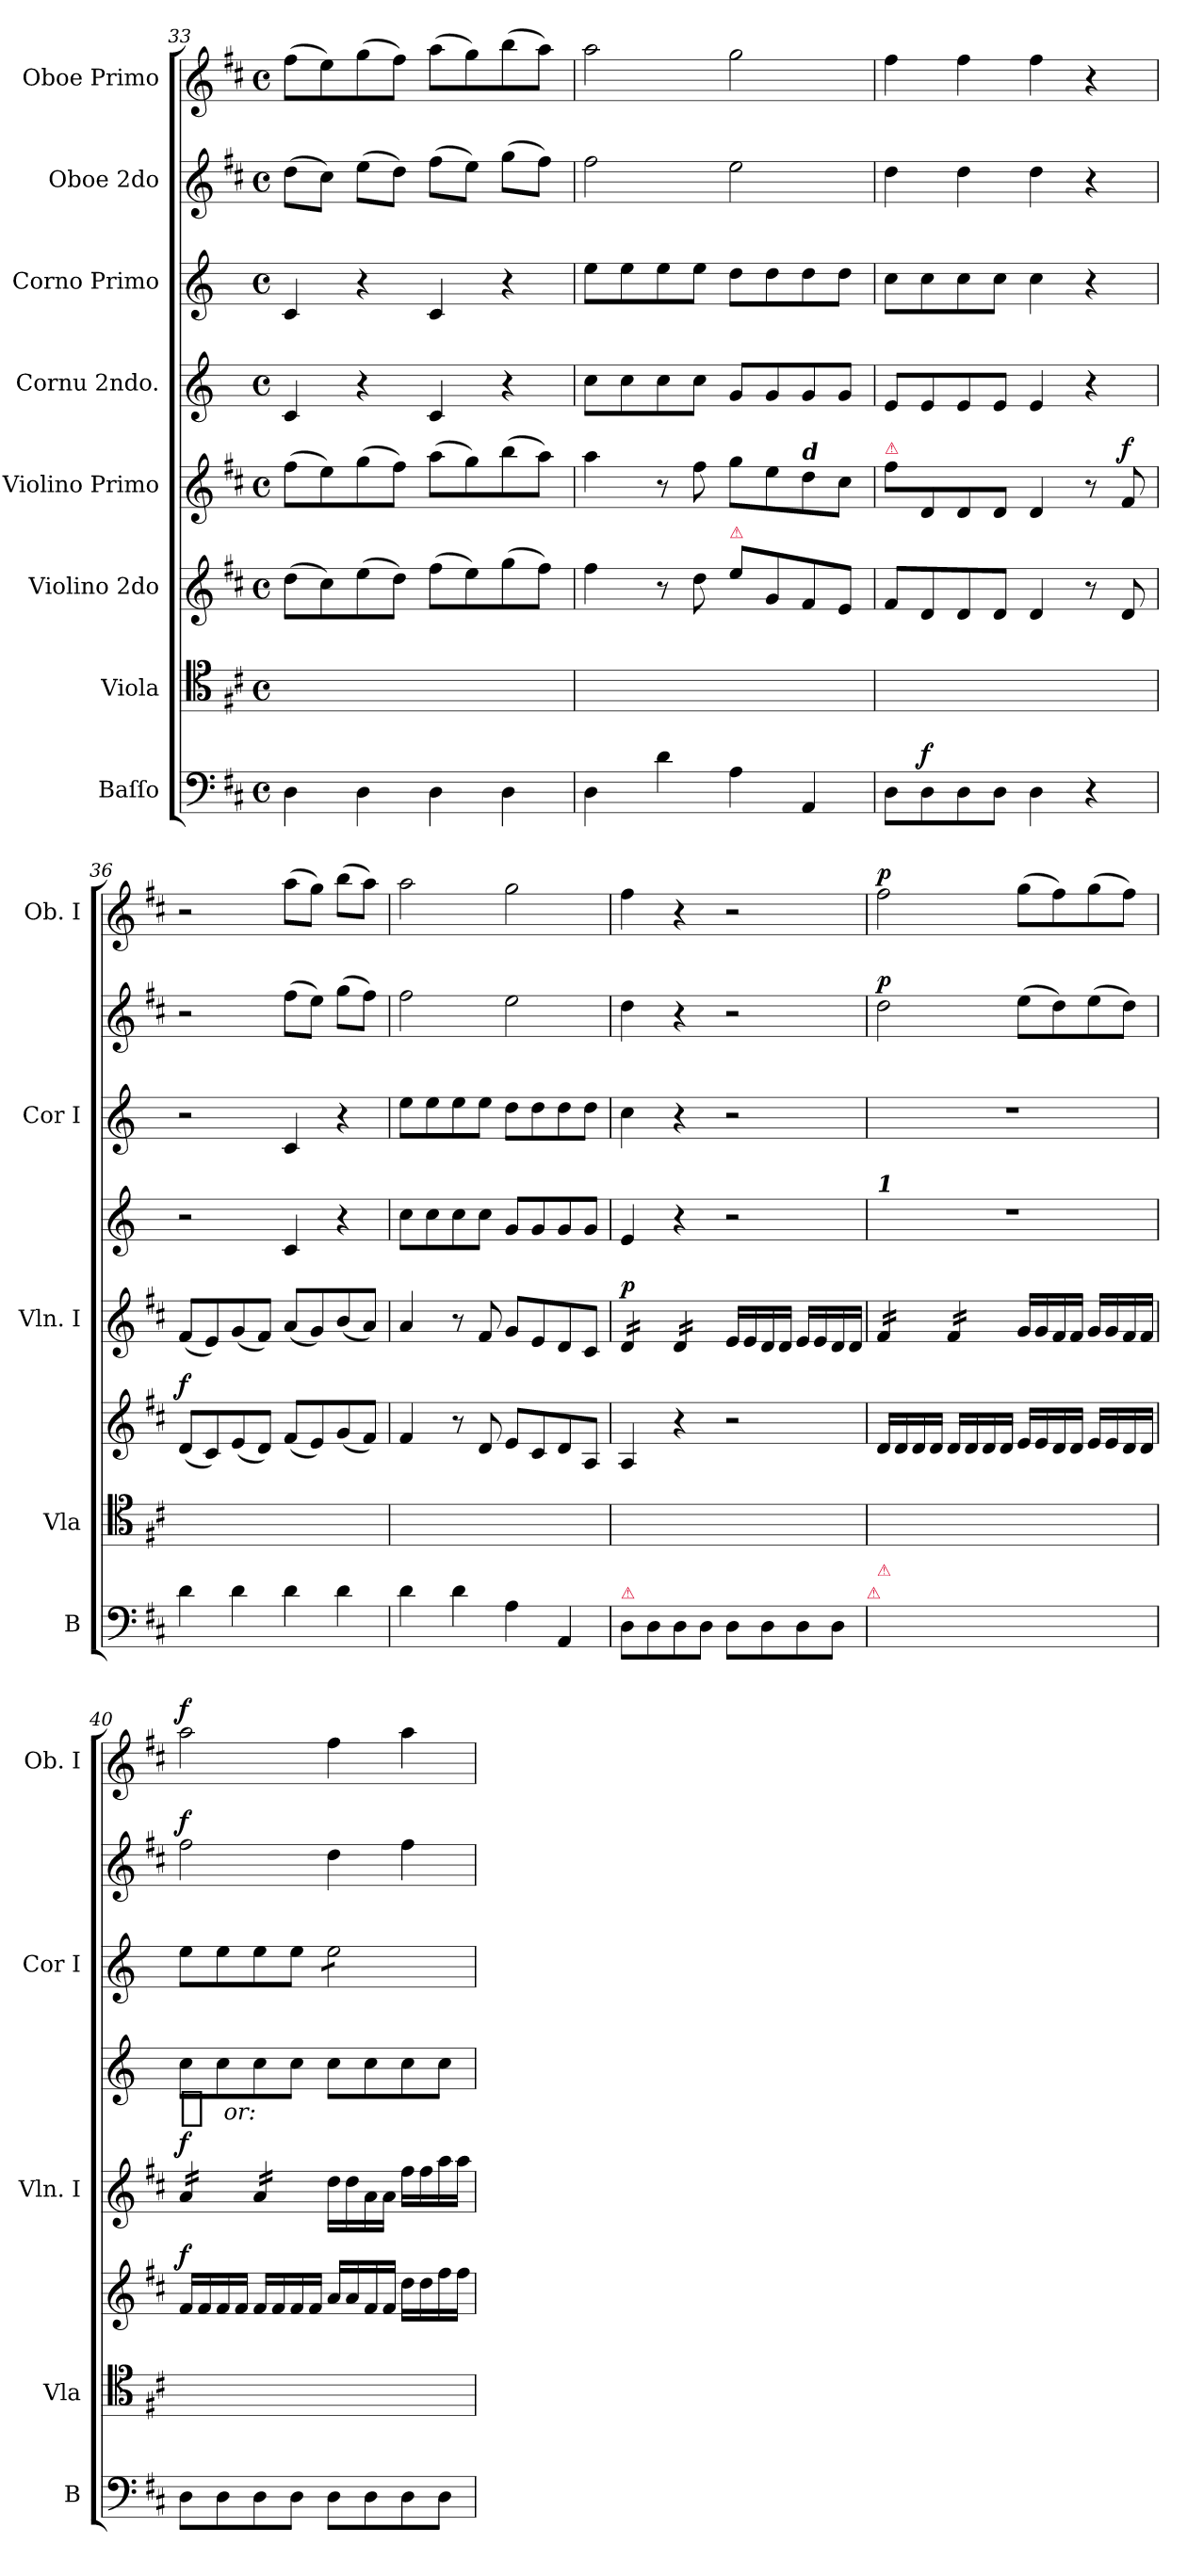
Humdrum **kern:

**kern	**dynam	**kern	**kern	**dynam	**kern	**dynam	**kern	**dynam	**kern	**kern	**dynam	**kern	**dynam
*part8	*part8	*part7	*part6	*part6	*part5	*part5	*part4	*part4	*part3	*part2	*part2	*part1	*part1
*staff8	*staff8	*staff7	*staff6	*staff6	*staff5	*staff5	*staff4	*staff4	*staff3	*staff2	*staff2	*staff1	*staff1
*I"Baſſo	*	*I"Viola	*I"Violino 2do	*	*I"Violino Primo	*	*I"Cornu 2ndo.	*	*I"Corno Primo	*I"Oboe 2do	*	*I"Oboe Primo	*
*I'B	*	*I'Vla	*	*	*I'Vln. I	*	*	*	*I'Cor I	*	*	*I'Ob. I	*
*clefF4	*	*clefC4	*clefG2	*	*clefG2	*	*clefG2	*	*clefG2	*clefG2	*	*clefG2	*
*	*	*	*	*	*	*	*ITrd6c10	*	*ITrd6c10	*	*	*	*
*k[f#c#]	*	*k[f#c#]	*k[f#c#]	*	*k[f#c#]	*	*k[f#c#]	*	*k[f#c#]	*k[f#c#]	*	*k[f#c#]	*
*D:	*	*D:	*D:	*	*D:	*	*	*	*	*D:	*	*D:	*
*M4/4	*	*M4/4	*M4/4	*	*M4/4	*	*M4/4	*	*M4/4	*M4/4	*	*M4/4	*
*met(c)	*	*met(c)	*met(c)	*	*met(c)	*	*met(c)	*	*met(c)	*met(c)	*	*met(c)	*
=33	=33	=33	=33	=33	=33	=33	=33	=33	=33	=33	=33	=33	=33
4D\	.	1ryy	(>8dd\L	.	(>8ff#\L	.	4D/	.	4D/	(>8dd\L	.	(>8ff#\L	.
.	.	.	8cc#\)	.	8ee\)	.	.	.	.	8cc#\J)	.	8ee\)	.
4D\	.	.	(>8ee\	.	(>8gg\	.	4r	.	4r	(>8ee\L	.	(>8gg\	.
.	.	.	8dd\J)	.	8ff#\J)	.	.	.	.	8dd\J)	.	8ff#\J)	.
4D\	.	.	(>8ff#\L	.	(>8aa\L	.	4D/	.	4D/	(>8ff#\L	.	(>8aa\L	.
.	.	.	8ee\)	.	8gg\)	.	.	.	.	8ee\J)	.	8gg\)	.
4D\	.	.	(>8gg\	.	(>8bb\	.	4r	.	4r	(>8gg\L	.	(>8bb\	.
.	.	.	8ff#\J)	.	8aa\J)	.	.	.	.	8ff#\J)	.	8aa\J)	.
=34	=34	=34	=34	=34	=34	=34	=34	=34	=34	=34	=34	=34	=34
4D\	.	1ryy	4ff#\	.	4aa\	.	8d\L	.	8f#\L	2ff#\	.	2aa\	.
.	.	.	.	.	.	.	8d\	.	8f#\	.	.	.	.
4d\	.	.	8r	.	8r	.	8d\	.	8f#\	.	.	.	.
.	.	.	8dd\	.	8ff#\	.	8d\J	.	8f#\J	.	.	.	.
!	!	!	!LO:TX:a:color=crimson:t=⚠	!	!	!	!	!	!	!	!	!	!
4A\	.	.	8ee\L	.	8gg\L	.	8A/L	.	8e\L	2ee\	.	2gg\	.
.	.	.	8g/	.	8ee\	.	8A/	.	8e\	.	.	.	.
!	!	!	!	!	!LO:TX:a:Bi:t=d	!	!	!	!	!	!	!	!
4AA/	.	.	8f#/	.	8dd\	.	8A/	.	8e\	.	.	.	.
.	.	.	8e/J	.	8cc#\J	.	8A/J	.	8e\J	.	.	.	.
=35	=35	=35	=35	=35	=35	=35	=35	=35	=35	=35	=35	=35	=35
!	!	!	!	!	!LO:TX:a:color=crimson:t=⚠	!	!	!	!	!	!	!	!
8D\L	.	1ryy	8f#/L	.	8ff#\L	.	8F#/L	.	8d\L	4dd\	.	4ff#\	.
!	!LO:DY:a	!	!	!	!	!	!	!	!	!	!	!	!
8D\	f	.	8d/	.	8d/	.	8F#/	.	8d\	.	.	.	.
8D\	.	.	8d/	.	8d/	.	8F#/	.	8d\	4dd\	.	4ff#\	.
8D\J	.	.	8d/J	.	8d/J	.	8F#/J	.	8d\J	.	.	.	.
4D\	.	.	4d/	.	4d/	.	4F#/	.	4d\	4dd\	.	4ff#\	.
4r	.	.	8r	.	8r	.	4r	.	4r	4r	.	4r	.
!	!	!	!	!	!	!LO:DY:a	!	!	!	!	!	!	!
.	.	.	8d/	.	8f#/	f	.	.	.	.	.	.	.
=36	=36	=36	=36	=36	=36	=36	=36	=36	=36	=36	=36	=36	=36
!	!	!	!	!LO:DY:a	!	!	!	!	!	!	!	!	!
4d\	.	1ryy	(<8d/L	f	(<8f#/L	.	2r	.	2r	2r	.	2r	.
.	.	.	8c#/)	.	8e/)	.	.	.	.	.	.	.	.
4d\	.	.	(<8e/	.	(<8g/	.	.	.	.	.	.	.	.
.	.	.	8d/J)	.	8f#/J)	.	.	.	.	.	.	.	.
4d\	.	.	(<8f#/L	.	(<8a/L	.	4D/	.	4D/	(>8ff#\L	.	(>8aa\L	.
.	.	.	8e/)	.	8g/)	.	.	.	.	8ee\J)	.	8gg\J)	.
4d\	.	.	(<8g/	.	(<8b/	.	4r	.	4r	(>8gg\L	.	(>8bb\L	.
.	.	.	8f#/J)	.	8a/J)	.	.	.	.	8ff#\J)	.	8aa\J)	.
=37	=37	=37	=37	=37	=37	=37	=37	=37	=37	=37	=37	=37	=37
4d\	.	1ryy	4f#/	.	4a/	.	8d\L	.	8f#\L	2ff#\	.	2aa\	.
.	.	.	.	.	.	.	8d\	.	8f#\	.	.	.	.
4d\	.	.	8r	.	8r	.	8d\	.	8f#\	.	.	.	.
.	.	.	8d/	.	8f#/	.	8d\J	.	8f#\J	.	.	.	.
4A\	.	.	8e/L	.	8g/L	.	8A/L	.	8e\L	2ee\	.	2gg\	.
.	.	.	8c#/	.	8e/	.	8A/	.	8e\	.	.	.	.
4AA/	.	.	8d/	.	8d/	.	8A/	.	8e\	.	.	.	.
.	.	.	8A/J	.	8c#/J	.	8A/J	.	8e\J	.	.	.	.
=38	=38	=38	=38	=38	=38	=38	=38	=38	=38	=38	=38	=38	=38
!LO:TX:a:color=crimson:t=⚠	!	!	!	!	!	!	!	!	!	!	!	!	!
!	!	!	!	!	!	!LO:DY:a	!	!	!	!	!	!	!
*	*	*	*	*	*tremolo	*	*	*	*	*	*	*	*
8D\L	.	1ryy	4A/	.	16d/LL	p	4F#/	.	4d\	4dd\	.	4ff#\	.
.	.	.	.	.	16d/	.	.	.	.	.	.	.	.
8D\	.	.	.	.	16d/	.	.	.	.	.	.	.	.
.	.	.	.	.	16d/JJ	.	.	.	.	.	.	.	.
8D\	.	.	4r	.	16d/LL	.	4r	.	4r	4r	.	4r	.
.	.	.	.	.	16d/	.	.	.	.	.	.	.	.
8D\J	.	.	.	.	16d/	.	.	.	.	.	.	.	.
.	.	.	.	.	16d/JJ	.	.	.	.	.	.	.	.
*	*	*	*	*	*Xtremolo	*	*	*	*	*	*	*	*
8D\L	.	.	2r	.	16e/LL	.	2r	.	2r	2r	.	2r	.
.	.	.	.	.	16e/	.	.	.	.	.	.	.	.
8D\	.	.	.	.	16d/	.	.	.	.	.	.	.	.
.	.	.	.	.	16d/JJ	.	.	.	.	.	.	.	.
8D\	.	.	.	.	16e/LL	.	.	.	.	.	.	.	.
.	.	.	.	.	16e/	.	.	.	.	.	.	.	.
8D\J	.	.	.	.	16d/	.	.	.	.	.	.	.	.
.	.	.	.	.	16d/JJ	.	.	.	.	.	.	.	.
!LO:TX:a:color=crimson:t=⚠	!	!	!	!	!	!	!	!	!	!	!	!	!
=39	=39	=39	=39	=39	=39	=39	=39	=39	=39	=39	=39	=39	=39
!	!	!	!	!	!	!	!LO:TX:a:Bi:t=1	!	!	!	!	!	!
!	!	!	!	!	!LO:TX:a:Bi:t=cres	!	!	!	!	!	!	!	!
!LO:TX:a:color=crimson:t=⚠	!	!	!	!	!	!	!	!	!	!	!	!	!
!	!	!	!	!	!	!	!	!	!	!	!LO:DY:a	!	!LO:DY:a
*	*	*	*	*	*tremolo	*	*	*	*	*	*	*	*
8D\Lyy	.	1ryy	16d/LL	.	16f#/LL	.	1r	.	1r	2dd\	p	2ff#\	p
.	.	.	16d/	.	16f#/	.	.	.	.	.	.	.	.
8D\yy	.	.	16d/	.	16f#/	.	.	.	.	.	.	.	.
.	.	.	16d/JJ	.	16f#/JJ	.	.	.	.	.	.	.	.
8D\yy	.	.	16d/LL	.	16f#/LL	.	.	.	.	.	.	.	.
.	.	.	16d/	.	16f#/	.	.	.	.	.	.	.	.
8D\Jyy	.	.	16d/	.	16f#/	.	.	.	.	.	.	.	.
.	.	.	16d/JJ	.	16f#/JJ	.	.	.	.	.	.	.	.
*	*	*	*	*	*Xtremolo	*	*	*	*	*	*	*	*
8D\Lyy	.	.	16e/LL	.	16g/LL	.	.	.	.	(>8ee\L	.	(>8gg\L	.
.	.	.	16e/	.	16g/	.	.	.	.	.	.	.	.
8D\yy	.	.	16d/	.	16f#/	.	.	.	.	8dd\)	.	8ff#\)	.
.	.	.	16d/JJ	.	16f#/JJ	.	.	.	.	.	.	.	.
8D\yy	.	.	16e/LL	.	16g/LL	.	.	.	.	(>8ee\	.	(>8gg\	.
.	.	.	16e/	.	16g/	.	.	.	.	.	.	.	.
8D\Jyy	.	.	16d/	.	16f#/	.	.	.	.	8dd\J)	.	8ff#\J)	.
.	.	.	16d/JJ	.	16f#/JJ	.	.	.	.	.	.	.	.
=40	=40	=40	=40	=40	=40	=40	=40	=40	=40	=40	=40	=40	=40
!	!	!	!	!LO:DY:a	!	!LO:DY:a	!	!LO:DY:b:t=%s or&colon;	!	!	!LO:DY:a	!	!LO:DY:a
*	*	*	*	*	*tremolo	*	*	*	*	*	*	*	*
8D\L	.	1ryy	16f#/LL	f	16a/LL	f	8d\L	f	8f#\L	2ff#\	f	2aa\	f
.	.	.	16f#/	.	16a/	.	.	.	.	.	.	.	.
8D\	.	.	16f#/	.	16a/	.	8d\	.	8f#\	.	.	.	.
.	.	.	16f#/JJ	.	16a/JJ	.	.	.	.	.	.	.	.
8D\	.	.	16f#/LL	.	16a/LL	.	8d\	.	8f#\	.	.	.	.
.	.	.	16f#/	.	16a/	.	.	.	.	.	.	.	.
8D\J	.	.	16f#/	.	16a/	.	8d\J	.	8f#\J	.	.	.	.
.	.	.	16f#/JJ	.	16a/JJ	.	.	.	.	.	.	.	.
*	*	*	*	*	*Xtremolo	*	*	*	*	*	*	*	*
!	!	!	!	!	!	!	!	!	!LO:TX:a:color=crimson:t=⚠	!	!	!	!
*	*	*	*	*	*	*	*	*	*tremolo	*	*	*	*
8D\L	.	.	16a/LL	.	16dd\LL	.	8d\L	.	8f#\L	4dd\	.	4ff#\	.
.	.	.	16a/	.	16dd\	.	.	.	.	.	.	.	.
8D\	.	.	16f#/	.	16a\	.	8d\	.	8f#\	.	.	.	.
.	.	.	16f#/JJ	.	16a\JJ	.	.	.	.	.	.	.	.
8D\	.	.	16dd\LL	.	16ff#\LL	.	8d\	.	8f#\	4ff#\	.	4aa\	.
.	.	.	16dd\	.	16ff#\	.	.	.	.	.	.	.	.
8D\J	.	.	16ff#\	.	16aa\	.	8d\J	.	8f#\J	.	.	.	.
*	*	*	*	*	*	*	*	*	*Xtremolo	*	*	*	*
.	.	.	16ff#\JJ	.	16aa\JJ	.	.	.	.	.	.	.	.
=	=	=	=	=	=	=	=	=	=	=	=	=	=
*-	*-	*-	*-	*-	*-	*-	*-	*-	*-	*-	*-	*-	*-
